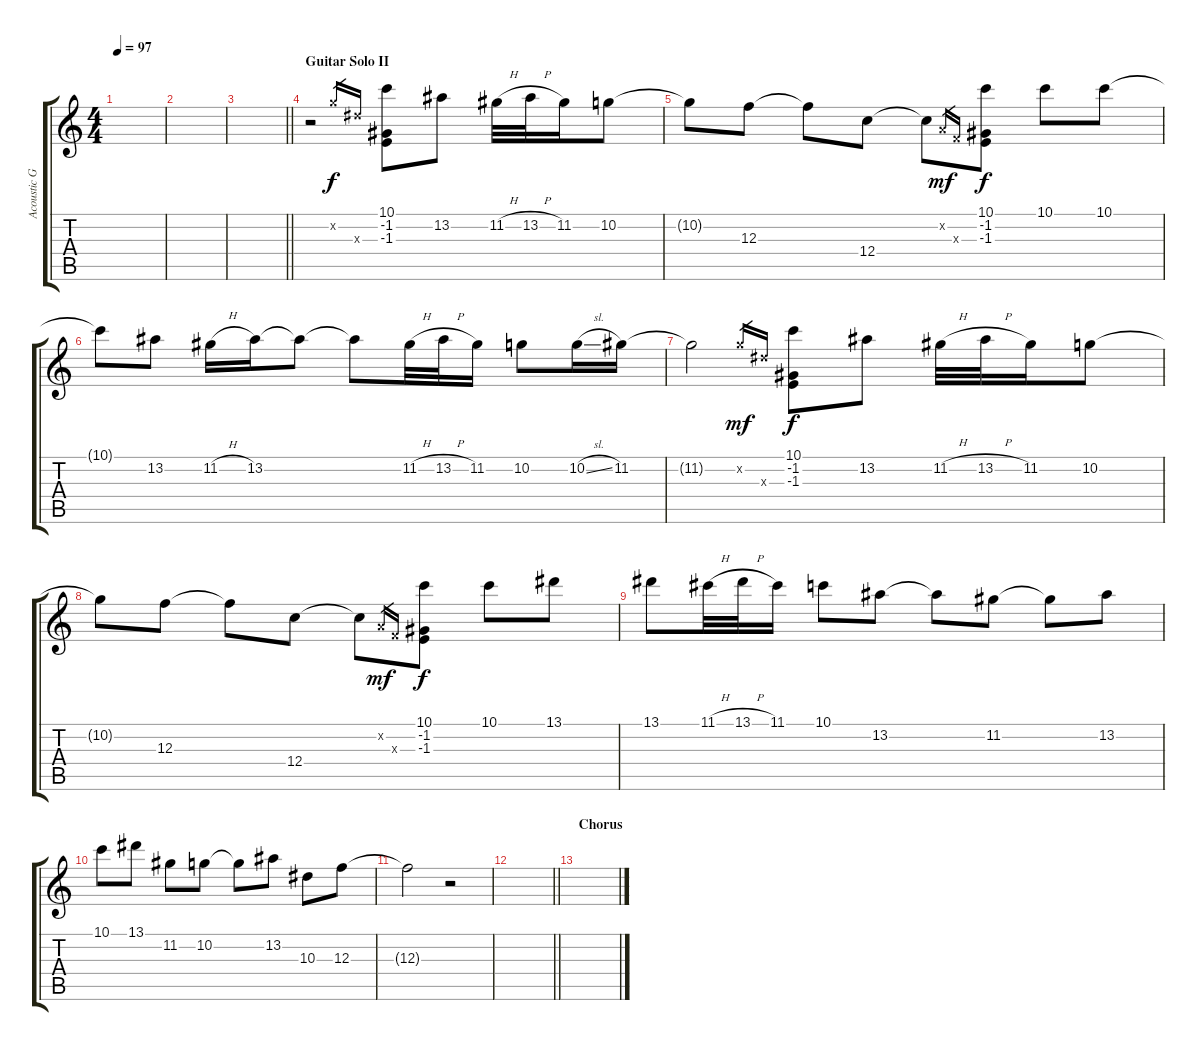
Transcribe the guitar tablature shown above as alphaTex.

\track ("Acoustic Guitar (Nylon)" "Acoustic G") {instrument acousticguitarnylon}
\staff {score tabs}
\tuning (D4 A3 F3 C3 G2 D2) {hide}
\ts (4 4)
\tempo 97
\clef g2
\ks c
|
|
\barLineRight lightlight
|
\section ("" "Guitar Solo II")
r.2 10.2{x}.16{gr} 10.3{x}.16{gr} (10.1 -1.2 -1.3).8{dy f} 13.2.8 11.2{h}.32 13.2{h}.32 11.2.16 10.2.8 |
10.2{t}.8 12.3.8 12.3{t}.8 12.4.8 12.4{t}.8 0.2{x}.16{gr dy mf} 0.3{x}.16{gr} (10.1 -1.2 -1.3).8{dy f} 10.1.8 10.1.8 |
10.1{t}.8 13.2.8 11.2{h}.16 13.2.16 13.2{t}.8 13.2{t}.8 11.2{h}.32 13.2{h}.32 11.2.16 10.2.8 10.2{sl}.16 11.2.16 |
11.2{t}.2 10.2{x}.16{gr dy mf} 10.3{x}.16{gr} (10.1 -1.2 -1.3).8{dy f} 13.2.8 11.2{h}.32 13.2{h}.32 11.2.16 10.2.8 |
10.2{t}.8 12.3.8 12.3{t}.8 12.4.8 12.4{t}.8 0.2{x}.16{gr dy mf} 0.3{x}.16{gr} (10.1 -1.2 -1.3).8{dy f} 10.1.8 13.1.8 |
13.1.8 11.1{h}.32 13.1{h}.32 11.1.16 10.1.8 13.2.8 13.2{t}.8 11.2.8 11.2{t}.8 13.2.8 |
10.1.8 13.1.8 11.2.8 10.2.8 10.2{t}.8 13.2.8 10.3.8 12.3.8 |
12.3{t}.2 r.2 |
\barLineRight lightlight
|
\section ("" "Chorus")
